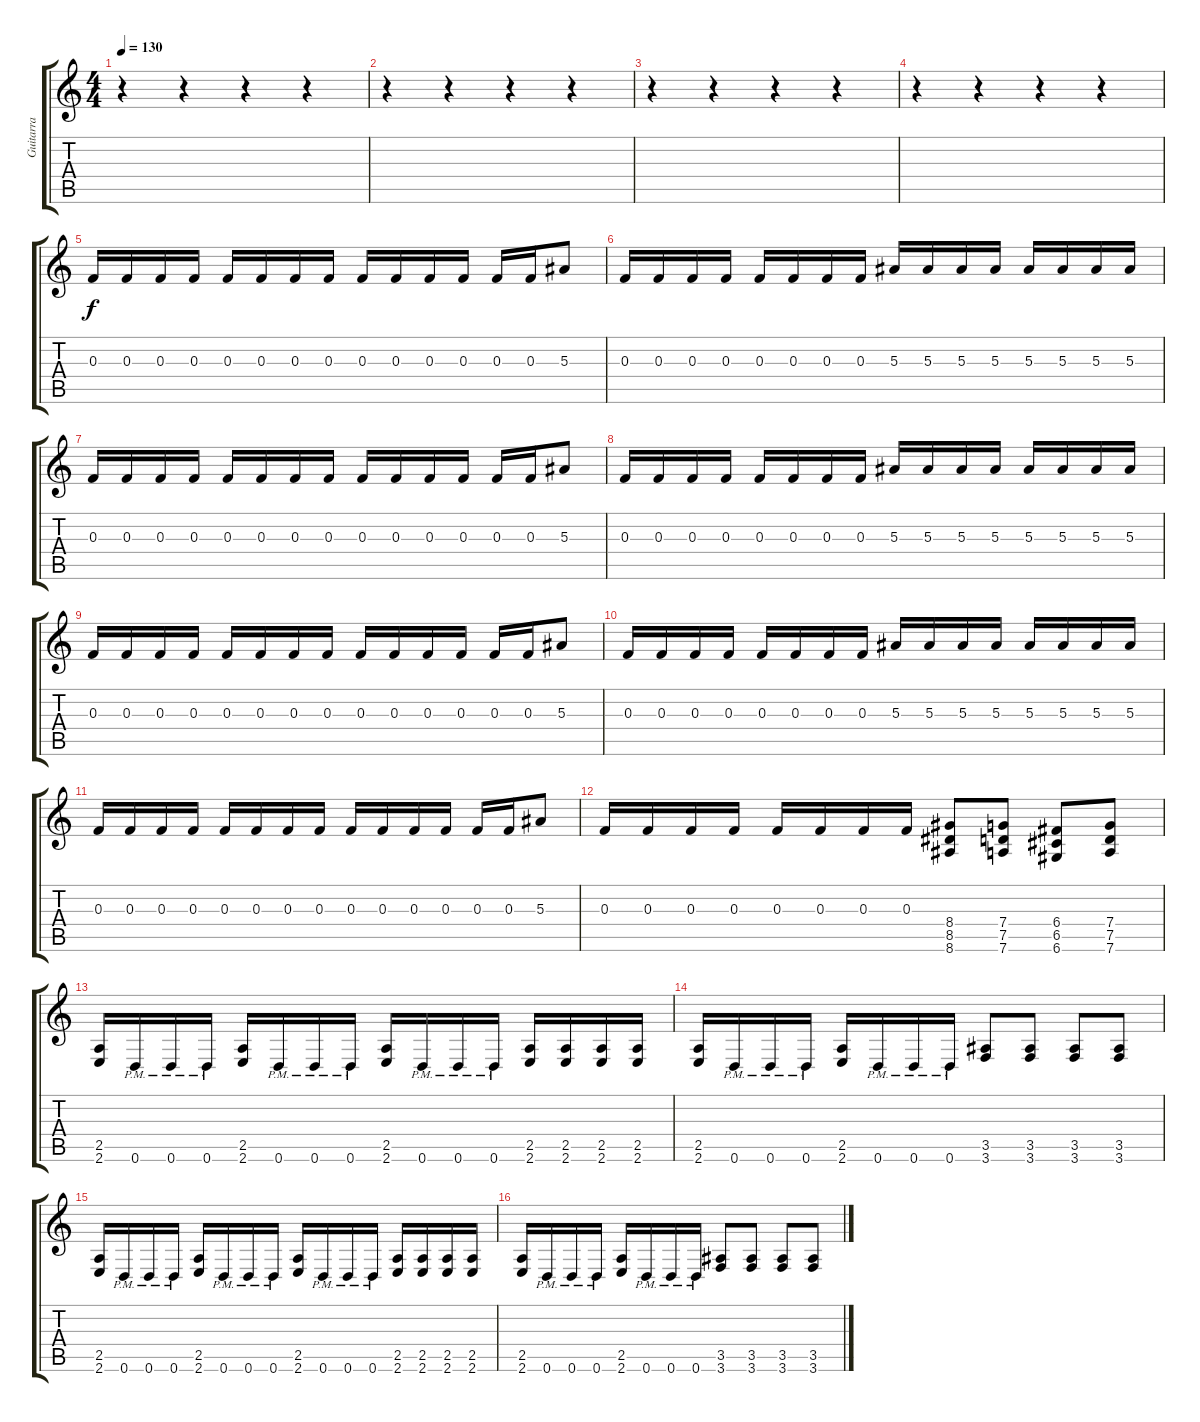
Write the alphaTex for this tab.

\track ("Guitarra" "Guitarra") {instrument distortionguitar}
\staff {score tabs}
\tuning (D4 A3 F3 C3 G2 D2) {hide}
\ts (4 4)
\tempo 130
\clef g2
\ks c
r.4{dy f instrument distortionguitar} r.4 r.4 r.4 |
r.4 r.4 r.4 r.4 |
r.4 r.4 r.4 r.4 |
r.4 r.4 r.4 r.4 |
0.3.16 0.3.16 0.3.16 0.3.16 0.3.16 0.3.16 0.3.16 0.3.16 0.3.16 0.3.16 0.3.16 0.3.16 0.3.16 0.3.16 5.3.8 |
0.3.16 0.3.16 0.3.16 0.3.16 0.3.16 0.3.16 0.3.16 0.3.16 5.3.16 5.3.16 5.3.16 5.3.16 5.3.16 5.3.16 5.3.16 5.3.16 |
0.3.16 0.3.16 0.3.16 0.3.16 0.3.16 0.3.16 0.3.16 0.3.16 0.3.16 0.3.16 0.3.16 0.3.16 0.3.16 0.3.16 5.3.8 |
0.3.16 0.3.16 0.3.16 0.3.16 0.3.16 0.3.16 0.3.16 0.3.16 5.3.16 5.3.16 5.3.16 5.3.16 5.3.16 5.3.16 5.3.16 5.3.16 |
0.3.16 0.3.16 0.3.16 0.3.16 0.3.16 0.3.16 0.3.16 0.3.16 0.3.16 0.3.16 0.3.16 0.3.16 0.3.16 0.3.16 5.3.8 |
0.3.16 0.3.16 0.3.16 0.3.16 0.3.16 0.3.16 0.3.16 0.3.16 5.3.16 5.3.16 5.3.16 5.3.16 5.3.16 5.3.16 5.3.16 5.3.16 |
0.3.16 0.3.16 0.3.16 0.3.16 0.3.16 0.3.16 0.3.16 0.3.16 0.3.16 0.3.16 0.3.16 0.3.16 0.3.16 0.3.16 5.3.8 |
0.3.16 0.3.16 0.3.16 0.3.16 0.3.16 0.3.16 0.3.16 0.3.16 (8.4 8.5 8.6).8 (7.4 7.5 7.6).8 (6.4 6.5 6.6).8 (7.4 7.5 7.6).8 |
(2.5 2.6).16 0.6{pm}.16 0.6{pm}.16 0.6{pm}.16 (2.5 2.6).16 0.6{pm}.16 0.6{pm}.16 0.6{pm}.16 (2.5 2.6).16 0.6{pm}.16 0.6{pm}.16 0.6{pm}.16 (2.5 2.6).16 (2.5 2.6).16 (2.5 2.6).16 (2.5 2.6).16 |
(2.5 2.6).16 0.6{pm}.16 0.6{pm}.16 0.6{pm}.16 (2.5 2.6).16 0.6{pm}.16 0.6{pm}.16 0.6{pm}.16 (3.5 3.6).8 (3.5 3.6).8 (3.5 3.6).8 (3.5 3.6).8 |
(2.5 2.6).16 0.6{pm}.16 0.6{pm}.16 0.6{pm}.16 (2.5 2.6).16 0.6{pm}.16 0.6{pm}.16 0.6{pm}.16 (2.5 2.6).16 0.6{pm}.16 0.6{pm}.16 0.6{pm}.16 (2.5 2.6).16 (2.5 2.6).16 (2.5 2.6).16 (2.5 2.6).16 |
(2.5 2.6).16 0.6{pm}.16 0.6{pm}.16 0.6{pm}.16 (2.5 2.6).16 0.6{pm}.16 0.6{pm}.16 0.6{pm}.16 (3.5 3.6).8 (3.5 3.6).8 (3.5 3.6).8 (3.5 3.6).8
